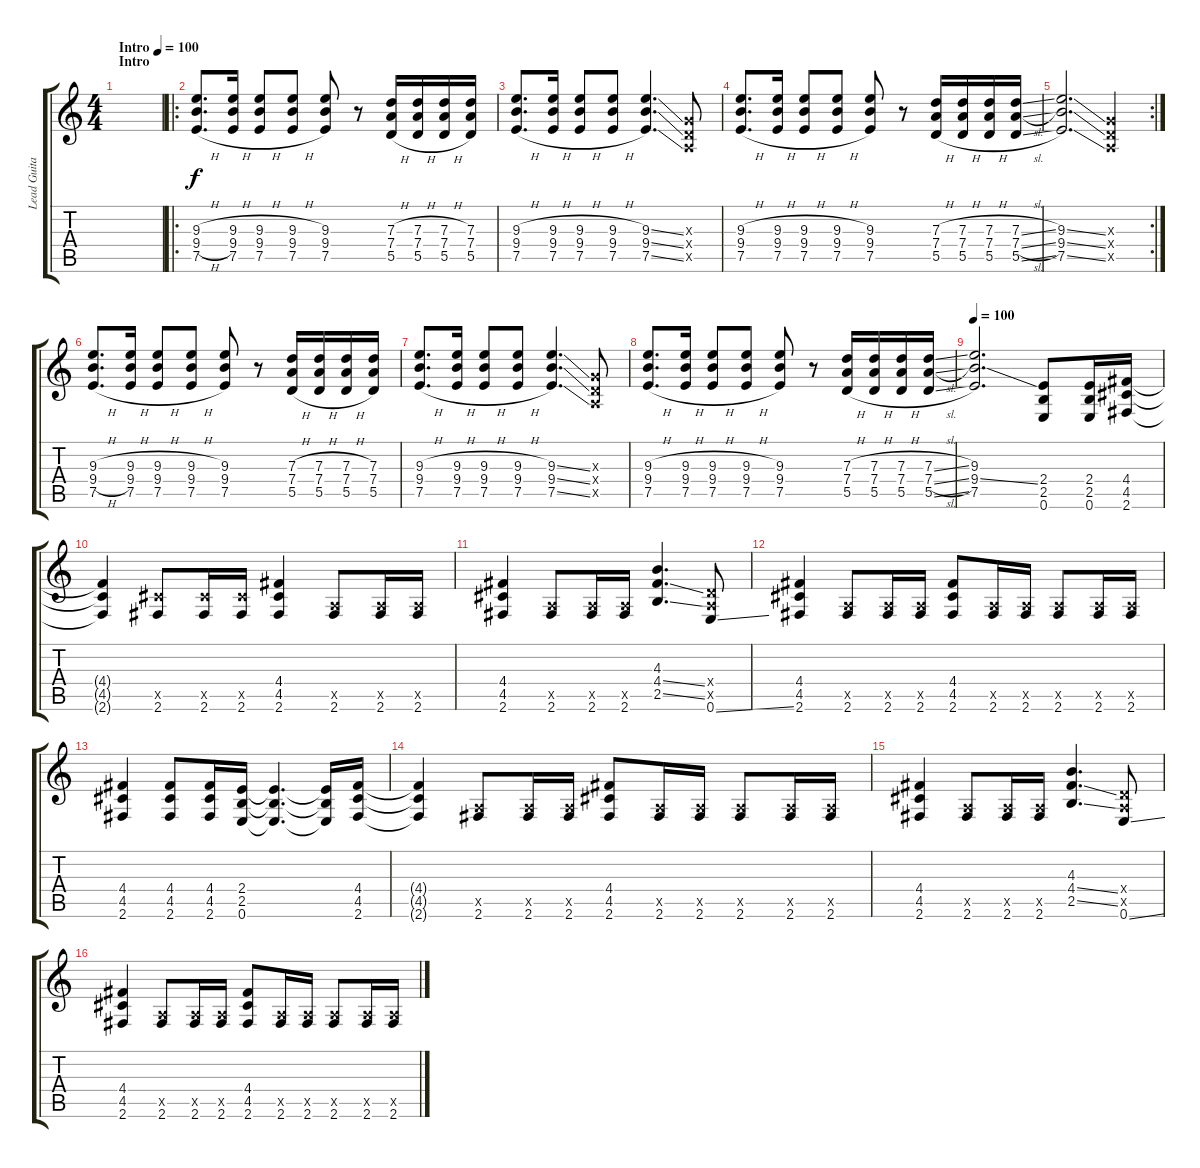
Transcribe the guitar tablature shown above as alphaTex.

\track ("Lead Guitar" "Lead Guita") {instrument distortionguitar}
\staff {score tabs}
\tuning (E4 B3 G3 D3 A2 E2) {hide}
\ts (4 4)
\section ("" "Intro")
\tempo (100 "Intro")
\clef g2
\ks c
|
\ro
(9.3{h} 9.4{h} 7.5{h}).8{d} (9.3{h} 9.4 7.5{h}).16 (9.3{h} 9.4 7.5{h}).8 (9.3{h} 9.4 7.5{h}).8 (9.3 9.4 7.5).8 r.8 (7.3{h} 7.4 5.5{h}).16 (7.3{h} 7.4 5.5{h}).16 (7.3{h} 7.4 5.5{h}).16 (7.3 7.4 5.5).16 |
(9.3{h} 9.4 7.5{h}).8{d} (9.3{h} 9.4 7.5{h}).16 (9.3{h} 9.4 7.5{h}).8 (9.3{h} 9.4 7.5{h}).8 (9.3{ss} 9.4{ss} 7.5{ss}).4{d} (0.3{x} 0.4{x} 0.5{x}).8 |
(9.3{h} 9.4 7.5{h}).8{d} (9.3{h} 9.4 7.5{h}).16 (9.3{h} 9.4 7.5{h}).8 (9.3{h} 9.4 7.5{h}).8 (9.3 9.4 7.5).8 r.8 (7.3{h} 7.4 5.5{h}).16 (7.3{h} 7.4 5.5{h}).16 (7.3{h} 7.4 5.5{h}).16 (7.3{sl} 7.4{sl} 5.5{sl}).16 |
\rc 2
(9.3{ss} 9.4{ss} 7.5{ss}).2{d} (0.3{x} 0.4{x} 0.5{x}).4 |
(9.3{h} 9.4{h} 7.5{h}).8{d} (9.3{h} 9.4 7.5{h}).16 (9.3{h} 9.4 7.5{h}).8 (9.3{h} 9.4 7.5{h}).8 (9.3 9.4 7.5).8 r.8 (7.3{h} 7.4 5.5{h}).16 (7.3{h} 7.4 5.5{h}).16 (7.3{h} 7.4 5.5{h}).16 (7.3 7.4 5.5).16 |
(9.3{h} 9.4 7.5{h}).8{d} (9.3{h} 9.4 7.5{h}).16 (9.3{h} 9.4 7.5{h}).8 (9.3{h} 9.4 7.5{h}).8 (9.3{ss} 9.4{ss} 7.5{ss}).4{d} (0.3{x} 0.4{x} 0.5{x}).8 |
(9.3{h} 9.4 7.5{h}).8{d} (9.3{h} 9.4 7.5{h}).16 (9.3{h} 9.4 7.5{h}).8 (9.3{h} 9.4 7.5{h}).8 (9.3 9.4 7.5).8 r.8 (7.3{h} 7.4 5.5{h}).16 (7.3{h} 7.4 5.5{h}).16 (7.3{h} 7.4 5.5{h}).16 (7.3{sl} 7.4{sl} 5.5{sl}).16 |
\tempo 100
(9.3 9.4{ss} 7.5).2{d} (2.4 2.5 0.6).8 (2.4 2.5 0.6).16 (4.4 4.5 2.6).16 |
(4.4{t} 4.5{t} 2.6{t}).4 (4.5{x} 2.6).8 (4.5{x} 2.6).16 (4.5{x} 2.6).16 (4.4 4.5 2.6).4 (0.5{x} 2.6).8 (0.5{x} 2.6).16 (0.5{x} 2.6).16 |
(4.4 4.5 2.6).4 (0.5{x} 2.6).8 (0.5{x} 2.6).16 (0.5{x} 2.6).16 (4.3 4.4{ss} 2.5{ss}).4{d} (0.4{x} 0.5{x} 0.6{ss}).8 |
(4.4 4.5 2.6).4 (0.5{x} 2.6).8 (0.5{x} 2.6).16 (0.5{x} 2.6).16 (4.4 4.5 2.6).8 (0.5{x} 2.6).16 (0.5{x} 2.6).16 (0.5{x} 2.6).8 (0.5{x} 2.6).16 (0.5{x} 2.6).16 |
(4.4 4.5 2.6).4 (4.4 4.5 2.6).8 (4.4 4.5 2.6).16 (2.4 2.5 0.6).16 (2.4{t} 2.5{t} 0.6{t}).4{d} (2.4{t} 2.5{t} 0.6{t}).16 (4.4 4.5 2.6).16 |
(4.4{t} 4.5{t} 2.6{t}).4 (0.5{x} 2.6).8 (0.5{x} 2.6).16 (0.5{x} 2.6).16 (4.4 4.5 2.6).8 (0.5{x} 2.6).16 (0.5{x} 2.6).16 (0.5{x} 2.6).8 (0.5{x} 2.6).16 (0.5{x} 2.6).16 |
(4.4 4.5 2.6).4 (0.5{x} 2.6).8 (0.5{x} 2.6).16 (0.5{x} 2.6).16 (4.3 4.4{ss} 2.5{ss}).4{d} (0.4{x} 0.5{x} 0.6{ss}).8 |
(4.4 4.5 2.6).4 (0.5{x} 2.6).8 (0.5{x} 2.6).16 (0.5{x} 2.6).16 (4.4 4.5 2.6).8 (0.5{x} 2.6).16 (0.5{x} 2.6).16 (0.5{x} 2.6).8 (0.5{x} 2.6).16 (0.5{x} 2.6{ss}).16
